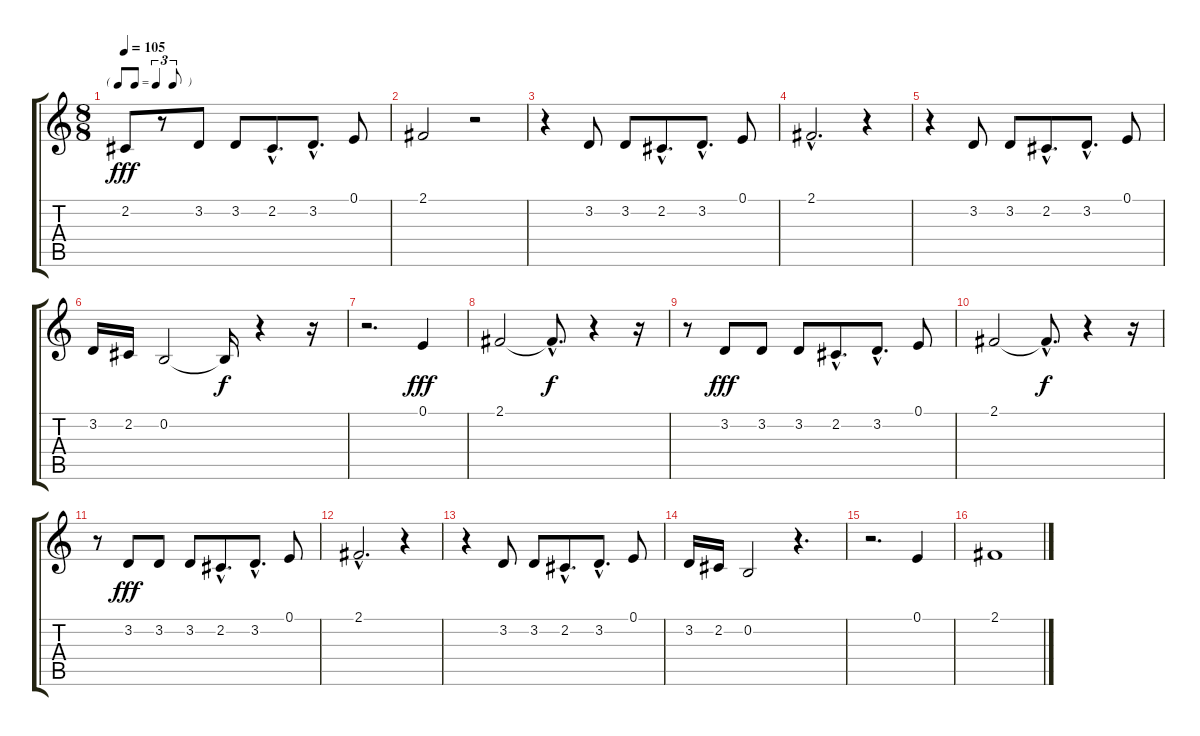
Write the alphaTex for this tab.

\track "" {instrument sitar}
\staff {score tabs}
\tuning (E4 B3 G3 D3 A2 E2) {hide}
\ts (8 8)
\tf triplet8th
\tempo 105
\clef g2
\ks c
2.2.8{dy fff} r.8 3.2.8 3.2.8 2.2{hac}.8{d} 3.2{hac}.8{d} 0.1.8 |
2.1.2 r.2 |
r.4 3.2.8 3.2.8 2.2{hac}.8{d} 3.2{hac}.8{d} 0.1.8 |
2.1{hac}.2{d} r.4 |
r.4 3.2.8 3.2.8 2.2{hac}.8{d} 3.2{hac}.8{d} 0.1.8 |
3.2.16 2.2.16 0.2.2 0.2{t}.16{dy f} r.4 r.16 |
r.2{d} 0.1.4{dy fff} |
2.1.2 2.1{hac t}.8{d dy f} r.4 r.16 |
r.8 3.2.8{dy fff} 3.2.8 3.2.8 2.2{hac}.8{d} 3.2{hac}.8{d} 0.1.8 |
2.1.2 2.1{hac t}.8{d dy f} r.4 r.16 |
r.8 3.2.8{dy fff} 3.2.8 3.2.8 2.2{hac}.8{d} 3.2{hac}.8{d} 0.1.8 |
2.1{hac}.2{d} r.4 |
r.4 3.2.8 3.2.8 2.2{hac}.8{d} 3.2{hac}.8{d} 0.1.8 |
3.2.16 2.2.16 0.2.2 r.4{d} |
r.2{d} 0.1.4 |
2.1.1
